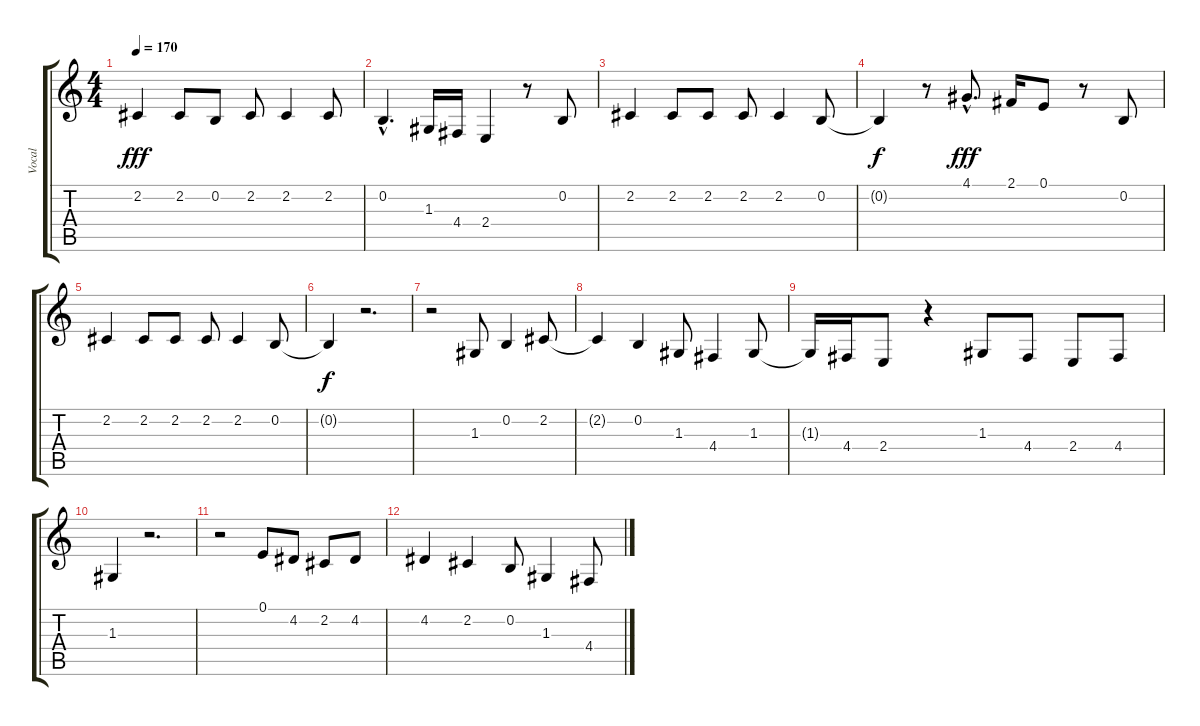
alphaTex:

\track ("Vocal" "Vocal") {instrument clarinet}
\staff {score tabs}
\tuning (E4 B3 G3 D3 A2 E2) {hide}
\ts (4 4)
\tempo 170
\clef g2
\ks c
2.2.4{dy fff} 2.2.8 0.2.8 2.2.8 2.2.4 2.2.8 |
0.2{hac}.4{d} 1.3.16 4.4.16 2.4.4 r.8 0.2.8 |
2.2.4 2.2.8 2.2.8 2.2.8 2.2.4 0.2.8 |
0.2{t}.4{dy f} r.8 4.1{hac}.8{d dy fff} 2.1.16 0.1.8 r.8 0.2.8 |
2.2.4 2.2.8 2.2.8 2.2.8 2.2.4 0.2.8 |
0.2{t}.4{dy f} r.2{d} |
r.2 1.3.8 0.2.4 2.2.8 |
2.2{t}.4 0.2.4 1.3.8 4.4.4 1.3.8 |
1.3{t}.16 4.4.16 2.4.8 r.4 1.3.8 4.4.8 2.4.8 4.4.8 |
1.3.4 r.2{d} |
r.2 0.1.8 4.2.8 2.2.8 4.2.8 |
4.2.4 2.2.4 0.2.8 1.3.4 4.4.8
